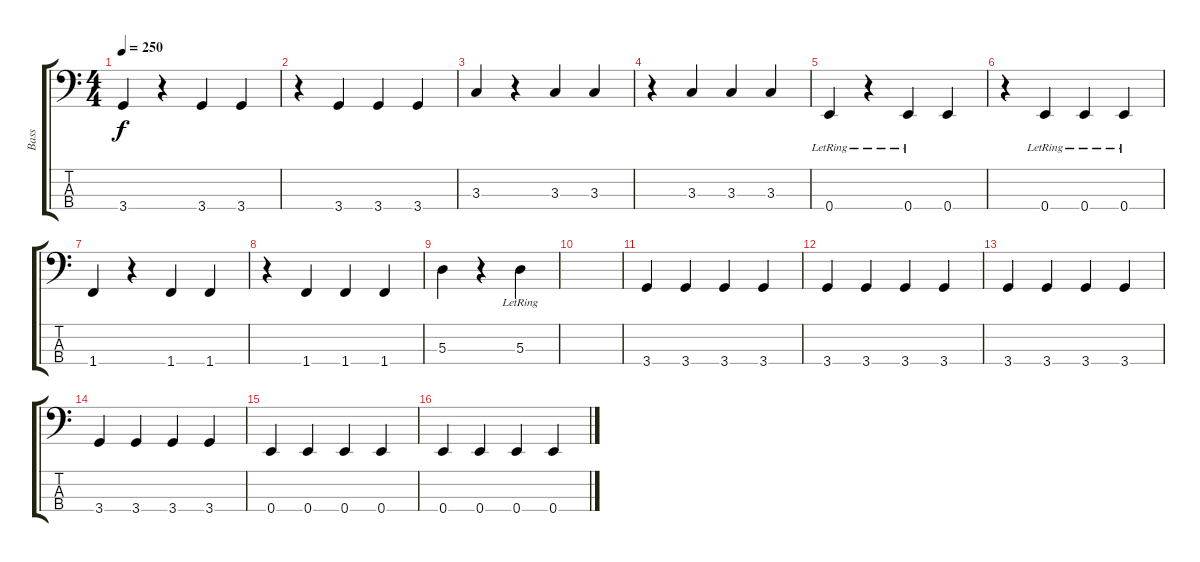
\track ("Bass" "Bass") {instrument electricbassfinger}
\staff {score tabs}
\tuning (G2 D2 A1 E1) {hide}
\ts (4 4)
\tempo 250
\clef f4
\ks c
3.4.4{dy f} r.4 3.4.4 3.4.4 |
r.4 3.4.4 3.4.4 3.4.4 |
3.3.4 r.4 3.3.4 3.3.4 |
r.4 3.3.4 3.3.4 3.3.4 |
0.4{lr}.4 r.4 0.4{lr}.4 0.4.4 |
r.4 0.4{lr}.4 0.4{lr}.4 0.4{lr}.4 |
1.4.4 r.4 1.4.4 1.4.4 |
r.4 1.4.4 1.4.4 1.4.4 |
5.3.4 r.4 5.3{lr}.4 |
|
3.4.4 3.4.4 3.4.4 3.4.4 |
3.4.4 3.4.4 3.4.4 3.4.4 |
3.4.4 3.4.4 3.4.4 3.4.4 |
3.4.4 3.4.4 3.4.4 3.4.4 |
0.4.4 0.4.4 0.4.4 0.4.4 |
0.4.4 0.4.4 0.4.4 0.4.4
